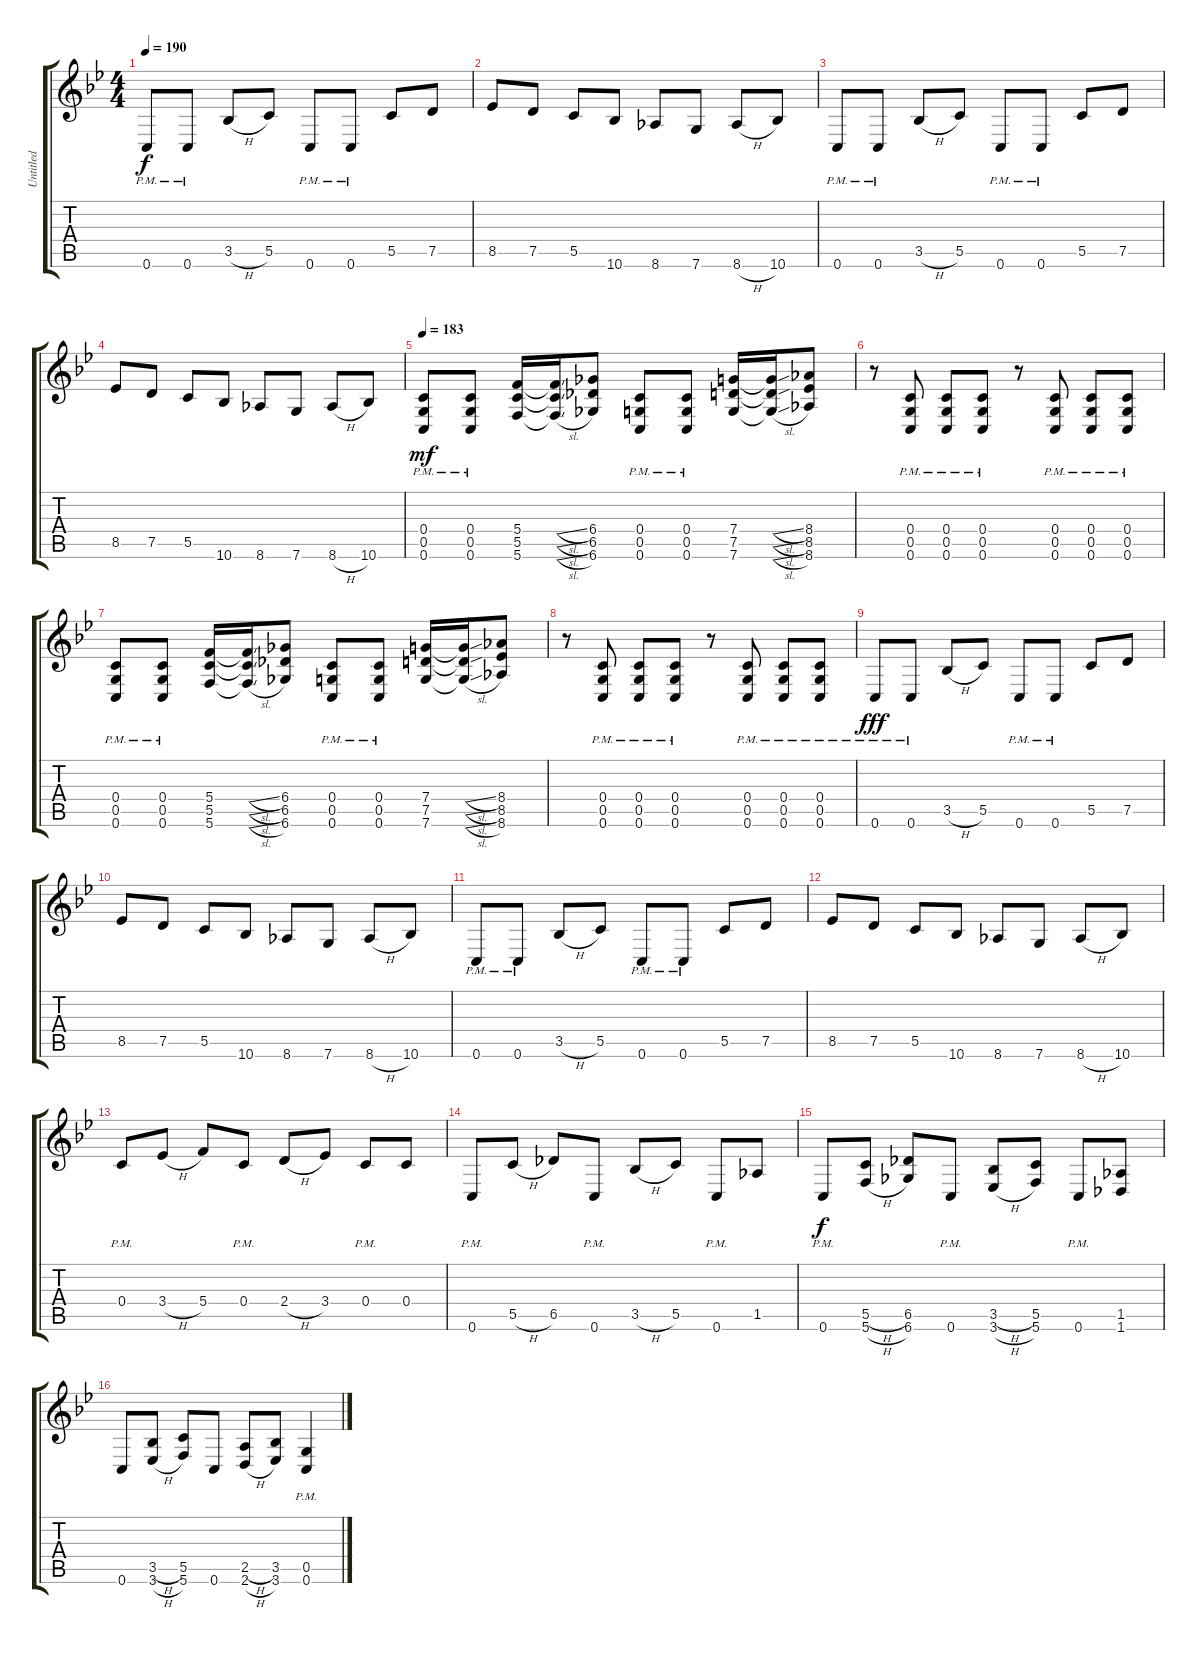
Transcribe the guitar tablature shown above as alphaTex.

\track ("Untitled" "Untitled") {instrument distortionguitar}
\staff {score tabs}
\tuning (D4 A3 F3 C3 G2 C2) {hide}
\ts (4 4)
\tempo 190
\clef g2
\ks bb
0.6{pm}.8{dy f} 0.6{pm}.8 3.5{h}.8 5.5.8 0.6{pm}.8 0.6{pm}.8 5.5.8 7.5.8 |
8.5.8 7.5.8 5.5.8 10.6.8 8.6.8 7.6.8 8.6{h}.8 10.6.8 |
0.6{pm}.8 0.6{pm}.8 3.5{h}.8 5.5.8 0.6{pm}.8 0.6{pm}.8 5.5.8 7.5.8 |
8.5.8 7.5.8 5.5.8 10.6.8 8.6.8 7.6.8 8.6{h}.8 10.6.8 |
\tempo 183
(0.4{pm} 0.5{pm} 0.6{pm}).8{dy mf} (0.4{pm} 0.5{pm} 0.6{pm}).8 (5.4 5.5 5.6).16 (5.4{sl t} 5.5{sl t} 5.6{sl t}).16 (6.4 6.5 6.6).8 (0.4{pm} 0.5{pm} 0.6{pm}).8 (0.4{pm} 0.5{pm} 0.6{pm}).8 (7.4 7.5 7.6).16 (7.4{sl t} 7.5{sl t} 7.6{sl t}).16 (8.4 8.5 8.6).8 |
r.8 (0.4{pm} 0.5{pm} 0.6{pm}).8 (0.4{pm} 0.5{pm} 0.6{pm}).8 (0.4{pm} 0.5{pm} 0.6{pm}).8 r.8 (0.4{pm} 0.5{pm} 0.6{pm}).8 (0.4{pm} 0.5{pm} 0.6{pm}).8 (0.4{pm} 0.5{pm} 0.6{pm}).8 |
(0.4{pm} 0.5{pm} 0.6{pm}).8 (0.4{pm} 0.5{pm} 0.6{pm}).8 (5.4 5.5 5.6).16 (5.4{sl t} 5.5{sl t} 5.6{sl t}).16 (6.4 6.5 6.6).8 (0.4{pm} 0.5{pm} 0.6{pm}).8 (0.4{pm} 0.5{pm} 0.6{pm}).8 (7.4 7.5 7.6).16 (7.4{sl t} 7.5{sl t} 7.6{sl t}).16 (8.4 8.5 8.6).8 |
r.8 (0.4{pm} 0.5{pm} 0.6{pm}).8 (0.4{pm} 0.5{pm} 0.6{pm}).8 (0.4{pm} 0.5{pm} 0.6{pm}).8 r.8 (0.4{pm} 0.5{pm} 0.6{pm}).8 (0.4{pm} 0.5{pm} 0.6{pm}).8 (0.4{pm} 0.5{pm} 0.6{pm}).8 |
0.6{pm}.8{dy fff} 0.6{pm}.8 3.5{h}.8 5.5.8 0.6{pm}.8 0.6{pm}.8 5.5.8 7.5.8 |
8.5.8 7.5.8 5.5.8 10.6.8 8.6.8 7.6.8 8.6{h}.8 10.6.8 |
0.6{pm}.8 0.6{pm}.8 3.5{h}.8 5.5.8 0.6{pm}.8 0.6{pm}.8 5.5.8 7.5.8 |
8.5.8 7.5.8 5.5.8 10.6.8 8.6.8 7.6.8 8.6{h}.8 10.6.8 |
0.4{pm}.8 3.4{h}.8 5.4.8 0.4{pm}.8 2.4{h}.8 3.4.8 0.4{pm}.8 0.4.8 |
0.6{pm}.8 5.5{h}.8 6.5.8 0.6{pm}.8 3.5{h}.8 5.5.8 0.6{pm}.8 1.5.8 |
0.6{pm}.8{dy f} (5.5{h} 5.6{h}).8 (6.5 6.6).8 0.6{pm}.8 (3.5{h} 3.6{h}).8 (5.5 5.6).8 0.6{pm}.8 (1.5 1.6).8 |
0.6.8 (3.5{h} 3.6{h}).8 (5.5 5.6).8 0.6.8 (2.5{h} 2.6{h}).8 (3.5 3.6).8 (0.5{pm} 0.6{pm}).4
